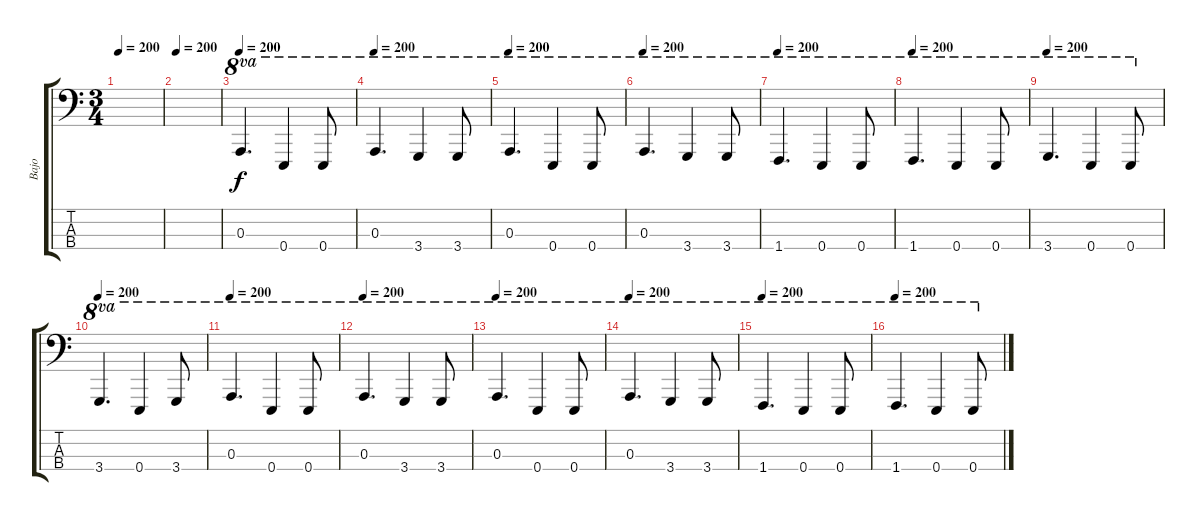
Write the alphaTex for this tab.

\track ("Bajo" "Bajo") {instrument electricbassfinger}
\staff {score tabs}
\tuning (G2 D2 A1 E1) {hide}
\ts (3 4)
\tempo 200
\clef f4
\ks c
|
\tempo 200
|
\tempo 200
0.3.4{d ot 8va volume 15} 0.4.4{ot 8va} 0.4.8{ot 8va} |
\tempo 200
0.3.4{d ot 8va} 3.4.4{ot 8va} 3.4.8{ot 8va} |
\tempo 200
0.3.4{d ot 8va} 0.4.4{ot 8va} 0.4.8{ot 8va} |
\tempo 200
0.3.4{d ot 8va} 3.4.4{ot 8va} 3.4.8{ot 8va} |
\tempo 200
1.4.4{d ot 8va} 0.4.4{ot 8va} 0.4.8{ot 8va} |
\tempo 200
1.4.4{d ot 8va} 0.4.4{ot 8va} 0.4.8{ot 8va} |
\tempo 200
3.4.4{d ot 8va} 0.4.4{ot 8va} 0.4.8{ot 8va} |
\tempo 200
3.4.4{d ot 8va} 0.4.4{ot 8va} 3.4.8{ot 8va} |
\tempo 200
0.3.4{d ot 8va} 0.4.4{ot 8va} 0.4.8{ot 8va} |
\tempo 200
0.3.4{d ot 8va} 3.4.4{ot 8va} 3.4.8{ot 8va} |
\tempo 200
0.3.4{d ot 8va} 0.4.4{ot 8va} 0.4.8{ot 8va} |
\tempo 200
0.3.4{d ot 8va} 3.4.4{ot 8va} 3.4.8{ot 8va} |
\tempo 200
1.4.4{d ot 8va} 0.4.4{ot 8va} 0.4.8{ot 8va} |
\tempo 200
1.4.4{d ot 8va} 0.4.4{ot 8va} 0.4.8{ot 8va}
